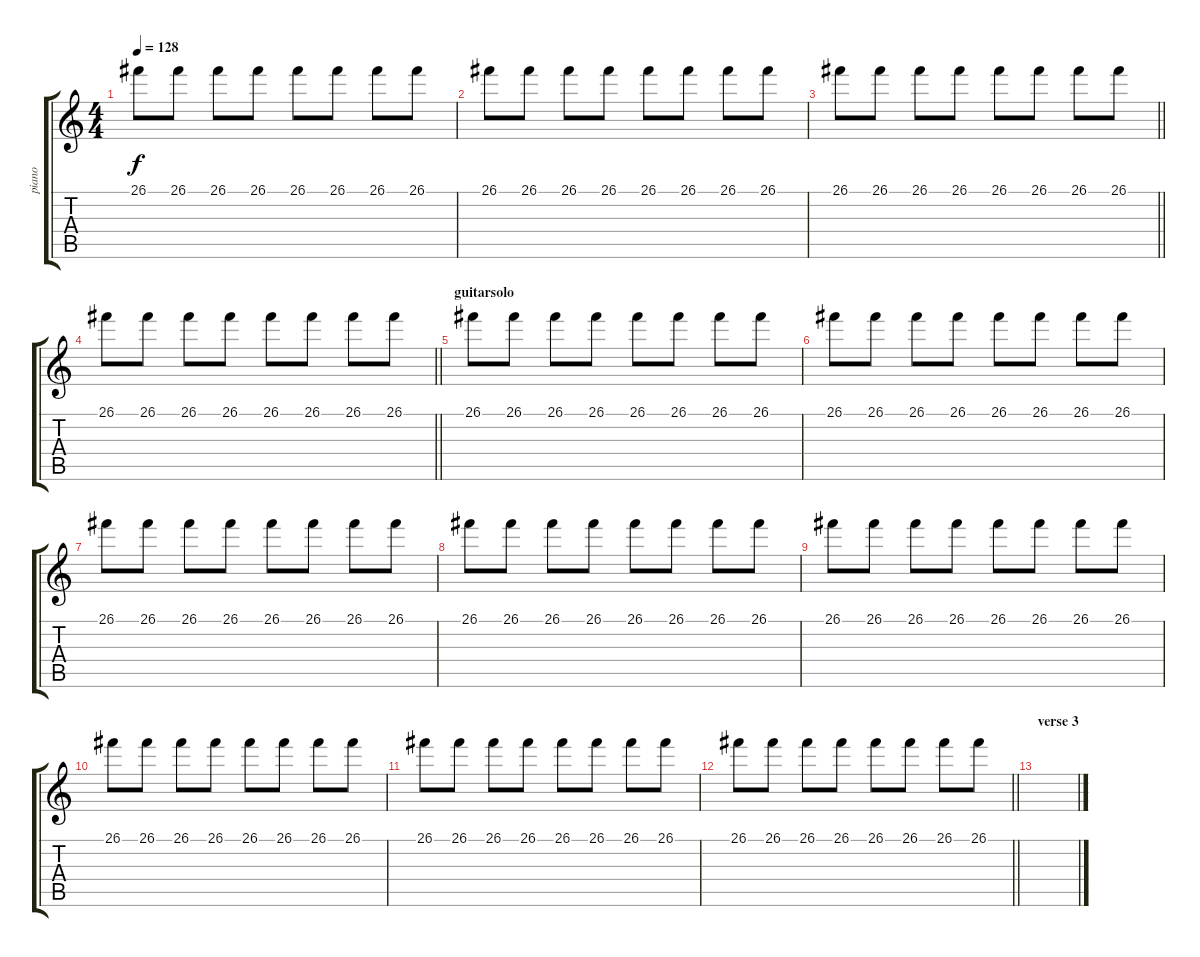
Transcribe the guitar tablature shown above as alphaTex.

\track ("piano" "piano") {instrument acousticgrandpiano}
\staff {score tabs}
\tuning (E4 B3 G3 D3 A2 E2) {hide}
\ts (4 4)
\tempo 128
\clef g2
\ks c
26.1.8{dy f} 26.1.8 26.1.8 26.1.8 26.1.8 26.1.8 26.1.8 26.1.8 |
26.1.8 26.1.8 26.1.8 26.1.8 26.1.8 26.1.8 26.1.8 26.1.8 |
\barLineRight lightlight
26.1.8 26.1.8 26.1.8 26.1.8 26.1.8 26.1.8 26.1.8 26.1.8 |
\barLineRight lightlight
26.1.8 26.1.8 26.1.8 26.1.8 26.1.8 26.1.8 26.1.8 26.1.8 |
\section ("" "guitarsolo")
26.1.8 26.1.8 26.1.8 26.1.8 26.1.8 26.1.8 26.1.8 26.1.8 |
26.1.8 26.1.8 26.1.8 26.1.8 26.1.8 26.1.8 26.1.8 26.1.8 |
26.1.8 26.1.8 26.1.8 26.1.8 26.1.8 26.1.8 26.1.8 26.1.8 |
26.1.8 26.1.8 26.1.8 26.1.8 26.1.8 26.1.8 26.1.8 26.1.8 |
26.1.8 26.1.8 26.1.8 26.1.8 26.1.8 26.1.8 26.1.8 26.1.8 |
26.1.8 26.1.8 26.1.8 26.1.8 26.1.8 26.1.8 26.1.8 26.1.8 |
26.1.8 26.1.8 26.1.8 26.1.8 26.1.8 26.1.8 26.1.8 26.1.8 |
\barLineRight lightlight
26.1.8 26.1.8 26.1.8 26.1.8 26.1.8 26.1.8 26.1.8 26.1.8 |
\section ("" "verse 3")
